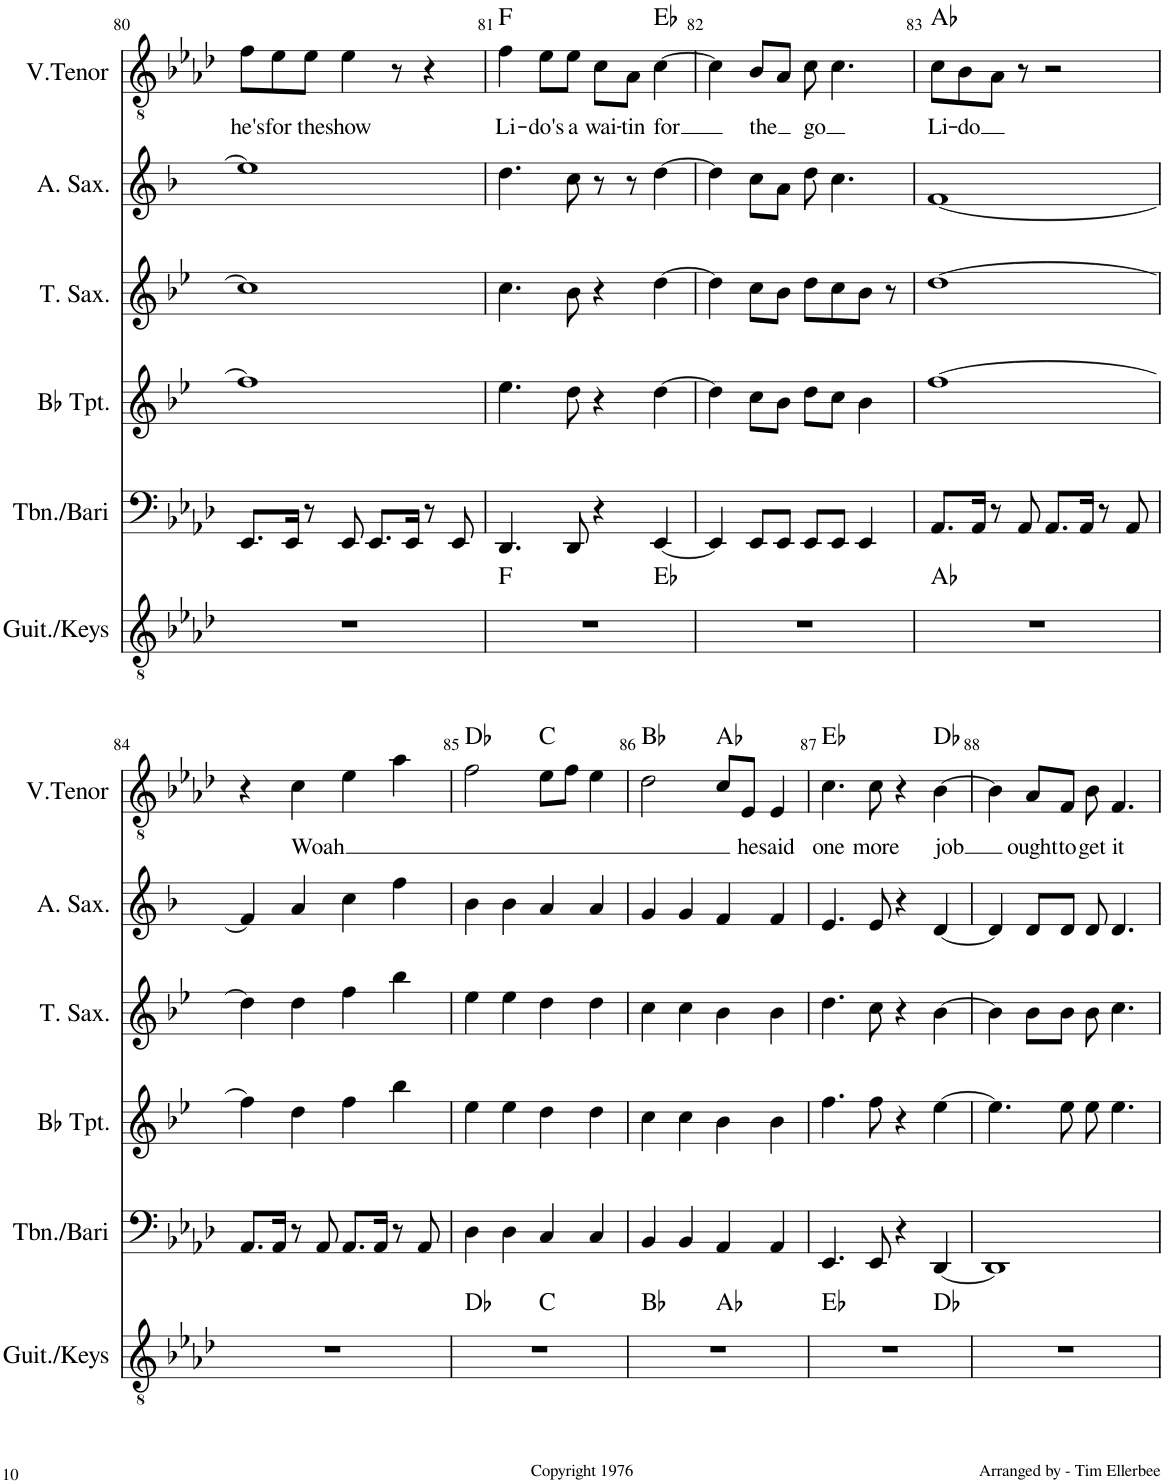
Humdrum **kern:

**kern	**harte	**kern	**kern	**kern	**kern	**kern	**text	**harte
*part6	*part6	*part5	*part4	*part3	*part2	*part1	*part1	*part1
*staff6	*	*staff5	*staff4	*staff3	*staff2	*staff1	*staff1	*
*I"Guit./Keys	*	*I"T-bone/Bari	*I"Bb Trumpet	*I"Tenor Saxophone	*I"Alto Saxophone	*I"V. Tenor	*	*
*I'Guit./Keys	*	*I'Tbn./Bari	*I'Bb Tpt.	*I'T. Sax.	*I'A. Sax.	*I'V.Tenor	*	*
!!LO:PB:g=z
*clefGv2	*	*clefF4	*clefG2	*clefG2	*clefG2	*clefGv2	*	*
*	*	*	*Trd1c2	*Trd8c14	*Trd5c9	*	*	*
*k[b-e-a-d-]	*	*k[b-e-a-d-]	*k[b-e-]	*k[b-e-]	*k[b-]	*k[b-e-a-d-]	*	*
*M4/4	*	*M4/4	*M4/4	*M4/4	*M4/4	*M4/4	*	*
=80	=80	=80	=80	=80	=80	=80	=80	=80
!	!	!	!	!	!	!	!LO:LY:b	!
1r	.	8.EE-/L	1ff]	1cc]	1ee]	8f\L	he's	.
!	!	!	!	!	!	!	!LO:LY:b	!
.	.	.	.	.	.	8e-\	for	.
.	.	16EE-/Jk	.	.	.	.	.	.
!	!	!	!	!	!	!	!LO:LY:b	!
.	.	8r	.	.	.	8e-\J	the	.
!	!	!	!	!	!	!	!LO:LY:b	!
.	.	8EE-/	.	.	.	4e-\	show	.
.	.	8.EE-/L	.	.	.	.	.	.
.	.	.	.	.	.	8r	.	.
.	.	16EE-/Jk	.	.	.	.	.	.
.	.	8r	.	.	.	4r	.	.
.	.	8EE-/	.	.	.	.	.	.
=81	=81	=81	=81	=81	=81	=81	=81	=81
!	!	!	!	!	!	!	!LO:LY:b	!
*^	*	*	*	*	*	*	*	*
1r	2.ryy	F:maj	4.DD-/	4.ee-\	4.cc\	4.dd\	4f\	Li-	F:maj
!	!	!	!	!	!	!	!	!LO:LY:b	!
.	.	.	.	.	.	.	8e-\L	-do's	.
!	!	!	!	!	!	!	!	!LO:LY:b	!
.	.	.	8DD-/	8dd\	8b-\	8cc\	8e-\J	a	.
!	!	!	!	!	!	!	!	!LO:LY:b	!
.	.	.	4r	4r	4r	8r	8c\L	wai-	.
!	!	!	!	!	!	!	!	!LO:LY:b	!
.	.	.	.	.	.	8r	8A-\J	-tin	.
!	!	!	!	!	!	!	!	!LO:LY:b	!
.	4ryy	Eb:maj	[4EE-/	[4dd\	[4dd\	[4dd\	[4c\	for	Eb:maj
*v	*v	*	*	*	*	*	*	*	*
=82	=82	=82	=82	=82	=82	=82	=82	=82
1r	.	4EE-/]	4dd\]	4dd\]	4dd\]	4c\]	.	.
!	!	!	!	!	!	!	!LO:LY:b	!
.	.	8EE-/L	8cc\L	8cc\L	8cc\L	8B-/L	the	.
.	.	8EE-/J	8b-\J	8b-\J	8a\J	8A-/J	.	.
!	!	!	!	!	!	!	!LO:LY:b	!
.	.	8EE-/L	8dd\L	8dd\L	8dd\	8c\	go	.
.	.	8EE-/J	8cc\J	8cc\	4.cc\	4.c\	.	.
.	.	4EE-/	4b-\	8b-\J	.	.	.	.
.	.	.	.	8r	.	.	.	.
=83	=83	=83	=83	=83	=83	=83	=83	=83
!	!	!	!	!	!	!	!LO:LY:b	!
1r	Ab:maj	8.AA-/L	[1ff	[1dd	[1f	8c\L	Li-	Ab:maj
!	!	!	!	!	!	!	!LO:LY:b	!
.	.	.	.	.	.	8B-\	-do	.
.	.	16AA-/Jk	.	.	.	.	.	.
.	.	8r	.	.	.	8A-\J	.	.
.	.	8AA-/	.	.	.	8r	.	.
.	.	8.AA-/L	.	.	.	2r	.	.
.	.	16AA-/Jk	.	.	.	.	.	.
.	.	8r	.	.	.	.	.	.
.	.	8AA-/	.	.	.	.	.	.
!!LO:LB:g=z
=84	=84	=84	=84	=84	=84	=84	=84	=84
1r	.	8.AA-/L	4ff\]	4dd\]	4f/]	4r	.	.
.	.	16AA-/Jk	.	.	.	.	.	.
!	!	!	!	!	!	!	!LO:LY:b	!
.	.	8r	4dd\	4dd\	4a/	4c\	Woah	.
.	.	8AA-/	.	.	.	.	.	.
.	.	8.AA-/L	4ff\	4ff\	4cc\	4e-\	.	.
.	.	16AA-/Jk	.	.	.	.	.	.
.	.	8r	4bb-\	4bb-\	4ff\	4a-\	.	.
.	.	8AA-/	.	.	.	.	.	.
=85	=85	=85	=85	=85	=85	=85	=85	=85
*^	*	*	*	*	*	*	*	*
1r	2ryy	Db:maj	4D-\	4ee-\	4ee-\	4b-\	2f\	.	Db:maj
.	.	.	4D-\	4ee-\	4ee-\	4b-\	.	.	.
.	2ryy	C:maj	4C/	4dd\	4dd\	4a/	8e-\L	.	C:maj
.	.	.	.	.	.	.	8f\J	.	.
.	.	.	4C/	4dd\	4dd\	4a/	4e-\	.	.
=86	=86	=86	=86	=86	=86	=86	=86	=86	=86
1r	2ryy	Bb:maj	4BB-/	4cc\	4cc\	4g/	2d-\	.	Bb:maj
.	.	.	4BB-/	4cc\	4cc\	4g/	.	.	.
.	2ryy	Ab:maj	4AA-/	4b-\	4b-\	4f/	8c/L	.	Ab:maj
!	!	!	!	!	!	!	!	!LO:LY:b	!
.	.	.	.	.	.	.	8E-/J	he	.
!	!	!	!	!	!	!	!	!LO:LY:b	!
.	.	.	4AA-/	4b-\	4b-\	4f/	4E-/	said	.
=87	=87	=87	=87	=87	=87	=87	=87	=87	=87
!	!	!	!	!	!	!	!	!LO:LY:b	!
1r	2.ryy	Eb:maj	4.EE-/	4.ff\	4.dd\	4.e/	4.c\	one	Eb:maj
!	!	!	!	!	!	!	!	!LO:LY:b	!
.	.	.	8EE-/	8ff\	8cc\	8e/	8c\	more	.
.	.	.	4r	4r	4r	4r	4r	.	.
!	!	!	!	!	!	!	!	!LO:LY:b	!
.	4ryy	Db:maj	[4DD-/	[4ee-\	[4b-\	[4d/	[4B-\	job	Db:maj
*v	*v	*	*	*	*	*	*	*	*
=88	=88	=88	=88	=88	=88	=88	=88	=88
1r	.	1DD-]	4.ee-\]	4b-\]	4d/]	4B-\]	.	.
!	!	!	!	!	!	!	!LO:LY:b	!
.	.	.	.	8b-\L	8d/L	8A-/L	ought	.
!	!	!	!	!	!	!	!LO:LY:b	!
.	.	.	8ee-\	8b-\J	8d/J	8F/J	to	.
!	!	!	!	!	!	!	!LO:LY:b	!
.	.	.	8ee-\	8b-\	8d/	8B-\	get	.
!	!	!	!	!	!	!	!LO:LY:b	!
.	.	.	4.ee-\	4.cc\	4.d/	4.F/	it	.
=	=	=	=	=	=	=	=	=
*-	*-	*-	*-	*-	*-	*-	*-	*-
